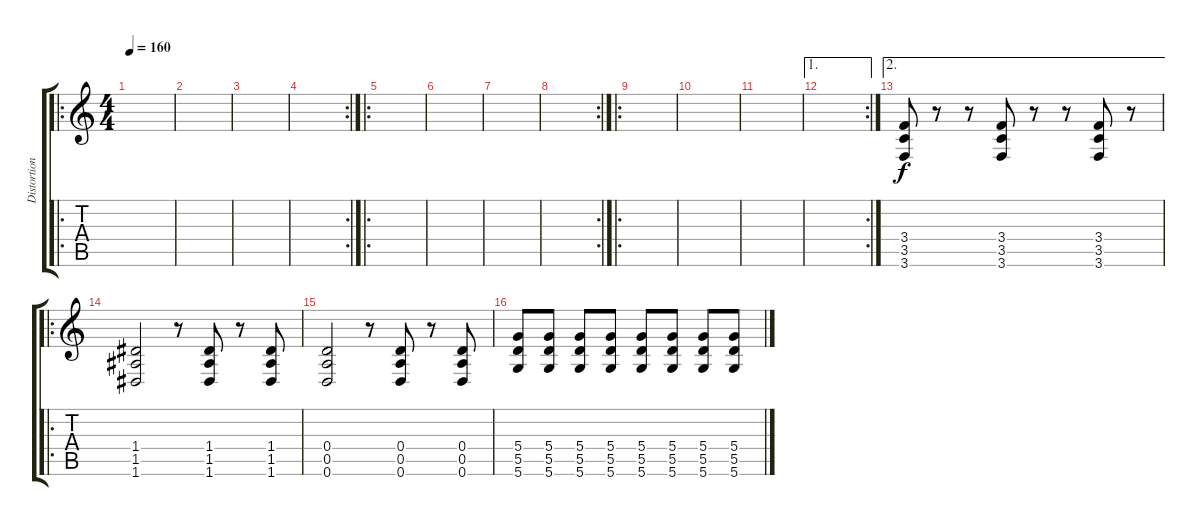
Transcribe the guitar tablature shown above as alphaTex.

\track ("Distortion" "Distortion") {instrument distortionguitar}
\staff {score tabs}
\tuning (E4 B3 G3 D3 A2 D2) {hide}
\ro
\ts (4 4)
\tempo 160
\clef g2
\ks c
|
|
|
\rc 2
|
\ro
|
|
|
\rc 2
|
\ro
|
|
|
\ae 1
\rc 2
|
\ae 2
(3.4 3.5 3.6).8 r.8 r.8 (3.4 3.5 3.6).8 r.8 r.8 (3.4 3.5 3.6).8 r.8 |
\ro
(1.4 1.5 1.6).2 r.8 (1.4 1.5 1.6).8 r.8 (1.4 1.5 1.6).8 |
(0.4 0.5 0.6).2 r.8 (0.4 0.5 0.6).8 r.8 (0.4 0.5 0.6).8 |
(5.4 5.5 5.6).8 (5.4 5.5 5.6).8 (5.4 5.5 5.6).8 (5.4 5.5 5.6).8 (5.4 5.5 5.6).8 (5.4 5.5 5.6).8 (5.4 5.5 5.6).8 (5.4 5.5 5.6).8
